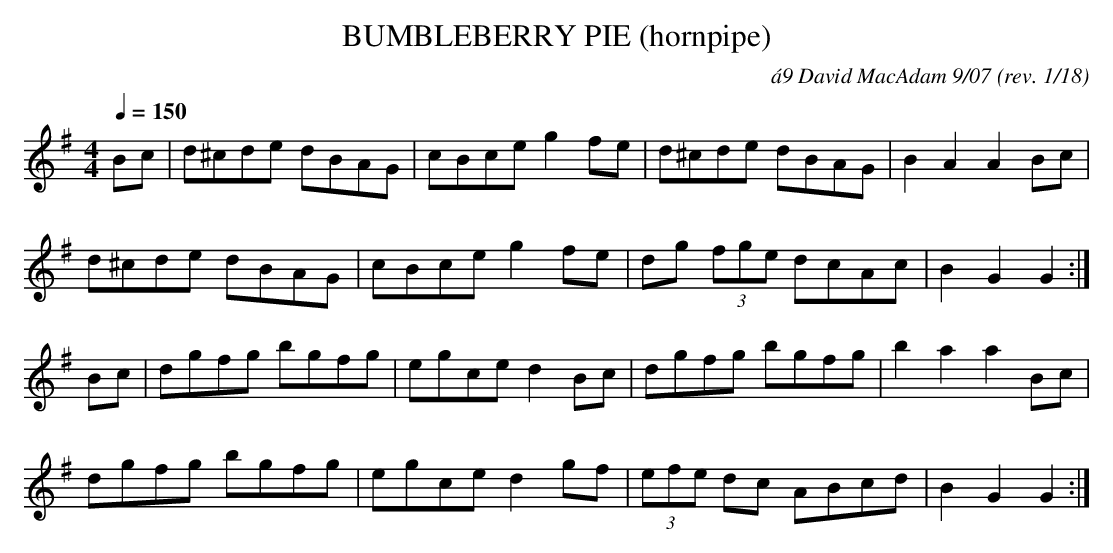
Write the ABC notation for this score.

X:1
T:BUMBLEBERRY PIE (hornpipe)
C:\'a9 David MacAdam 9/07 (rev. 1/18)
Q:1/4=150
M:4/4
L:1/8
K:G
Bc|d^cde dBAG|cBce g2 fe|d^cde dBAG|B2 A2 A2 Bc |
d^cde dBAG|cBce g2 fe|dg (3fge dcAc|B2 G2 G2 :|
Bc|dgfg bgfg|egce d2 Bc|dgfg bgfg|b2 a2 a2 Bc |
dgfg bgfg|egce d2 gf|(3efe dc ABcd|B2 G2 G2 :|
